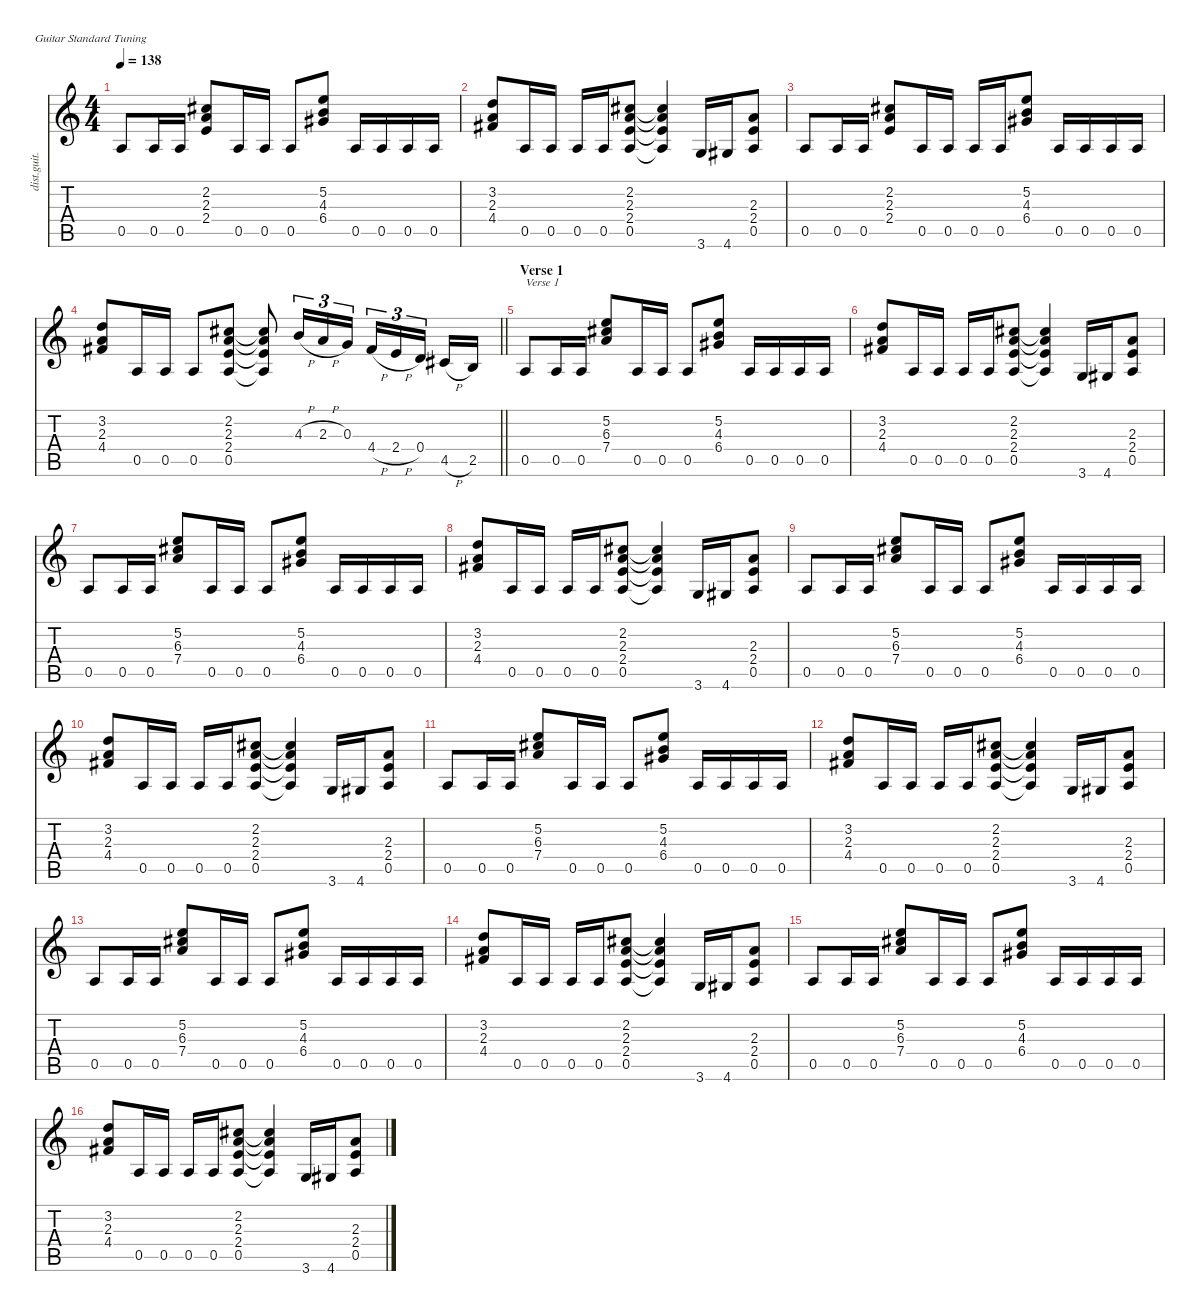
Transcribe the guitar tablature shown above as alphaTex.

\defaultSystemsLayout 4
\hideDynamics
\bracketExtendMode nobrackets
\otherSystemsTrackNameOrientation horizontal
\track ("Lead" "dist.guit.") {instrument distortionguitar}
\staff {score tabs}
\tuning (E4 B3 G3 D3 A2 E2)
\ts (4 4)
\tempo 138
\clef g2
\ks c
0.5.8{dy f beam Up} 0.5.16{beam Up} 0.5.16{beam Up} (2.2{acc #} 2.3 2.4).8{beam Up} 0.5.16{beam Up} 0.5.16{beam Up} 0.5.8{beam Up} (5.2 4.3 6.4{acc #}).8{beam Up} 0.5.16{beam Up} 0.5.16{beam Up} 0.5.16{beam Up} 0.5.16{beam Up} |
(3.2 2.3 4.4{acc #}).8{beam Up} 0.5.16{beam Up} 0.5.16{beam Up} 0.5.16{beam Up} 0.5.16{beam Up} (2.2{acc #} 2.3 2.4 0.5).8{beam Up} (2.2{t acc #} 2.3{t} 2.4{t} 0.5{t}).4{beam Up} 3.6.16{beam Up} 4.6{acc #}.16{beam Up} (2.3 2.4 0.5).8{beam Up} |
0.5.8{beam Up} 0.5.16{beam Up} 0.5.16{beam Up} (2.2{acc #} 2.3 2.4).8{beam Up} 0.5.16{beam Up} 0.5.16{beam Up} 0.5.16{beam Up} 0.5.16{beam Up} (5.2 4.3 6.4{acc #}).8{beam Up} 0.5.16{beam Up} 0.5.16{beam Up} 0.5.16{beam Up} 0.5.16{beam Up} |
\barLineRight lightlight
(3.2 2.3 4.4{acc #}).8{beam Up} 0.5.16{beam Up} 0.5.16{beam Up} 0.5.8{beam Up} (2.2{acc #} 2.3 2.4 0.5).8{beam Up} (2.2{t acc #} 2.3{t} 2.4{t} 0.5{t}).8{beam Up} 4.3{h}.16{tu (3 2) beam Up} 2.3{h}.16{tu (3 2) beam Up} 0.3.16{tu (3 2) beam Up} 4.4{h acc #}.16{tu (3 2) beam Up} 2.4{h}.16{tu (3 2) beam Up} 0.4.16{tu (3 2) beam Up} 4.5{h acc #}.16{beam Up} 2.5.16{beam Up} |
\section ("" "Verse 1")
0.5.8{txt "Verse 1" beam Up} 0.5.16{beam Up} 0.5.16{beam Up} (5.2 6.3{acc #} 7.4).8{beam Up} 0.5.16{beam Up} 0.5.16{beam Up} 0.5.8{beam Up} (5.2 4.3 6.4{acc #}).8{beam Up} 0.5.16{beam Up} 0.5.16{beam Up} 0.5.16{beam Up} 0.5.16{beam Up} |
(3.2 2.3 4.4{acc #}).8{beam Up} 0.5.16{beam Up} 0.5.16{beam Up} 0.5.16{beam Up} 0.5.16{beam Up} (2.2{acc #} 2.3 2.4 0.5).8{beam Up} (2.2{t acc #} 2.3{t} 2.4{t} 0.5{t}).4{beam Up} 3.6.16{beam Up} 4.6{acc #}.16{beam Up} (2.3 2.4 0.5).8{beam Up} |
0.5.8{beam Up} 0.5.16{beam Up} 0.5.16{beam Up} (5.2 6.3{acc #} 7.4).8{beam Up} 0.5.16{beam Up} 0.5.16{beam Up} 0.5.8{beam Up} (5.2 4.3 6.4{acc #}).8{beam Up} 0.5.16{beam Up} 0.5.16{beam Up} 0.5.16{beam Up} 0.5.16{beam Up} |
(3.2 2.3 4.4{acc #}).8{beam Up} 0.5.16{beam Up} 0.5.16{beam Up} 0.5.16{beam Up} 0.5.16{beam Up} (2.2{acc #} 2.3 2.4 0.5).8{beam Up} (2.2{t acc #} 2.3{t} 2.4{t} 0.5{t}).4{beam Up} 3.6.16{beam Up} 4.6{acc #}.16{beam Up} (2.3 2.4 0.5).8{beam Up} |
0.5.8{beam Up} 0.5.16{beam Up} 0.5.16{beam Up} (5.2 6.3{acc #} 7.4).8{beam Up} 0.5.16{beam Up} 0.5.16{beam Up} 0.5.8{beam Up} (5.2 4.3 6.4{acc #}).8{beam Up} 0.5.16{beam Up} 0.5.16{beam Up} 0.5.16{beam Up} 0.5.16{beam Up} |
(3.2 2.3 4.4{acc #}).8{beam Up} 0.5.16{beam Up} 0.5.16{beam Up} 0.5.16{beam Up} 0.5.16{beam Up} (2.2{acc #} 2.3 2.4 0.5).8{beam Up} (2.2{t acc #} 2.3{t} 2.4{t} 0.5{t}).4{beam Up} 3.6.16{beam Up} 4.6{acc #}.16{beam Up} (2.3 2.4 0.5).8{beam Up} |
0.5.8{beam Up} 0.5.16{beam Up} 0.5.16{beam Up} (5.2 6.3{acc #} 7.4).8{beam Up} 0.5.16{beam Up} 0.5.16{beam Up} 0.5.8{beam Up} (5.2 4.3 6.4{acc #}).8{beam Up} 0.5.16{beam Up} 0.5.16{beam Up} 0.5.16{beam Up} 0.5.16{beam Up} |
(3.2 2.3 4.4{acc #}).8{beam Up} 0.5.16{beam Up} 0.5.16{beam Up} 0.5.16{beam Up} 0.5.16{beam Up} (2.2{acc #} 2.3 2.4 0.5).8{beam Up} (2.2{t acc #} 2.3{t} 2.4{t} 0.5{t}).4{beam Up} 3.6.16{beam Up} 4.6{acc #}.16{beam Up} (2.3 2.4 0.5).8{beam Up} |
0.5.8{beam Up} 0.5.16{beam Up} 0.5.16{beam Up} (5.2 6.3{acc #} 7.4).8{beam Up} 0.5.16{beam Up} 0.5.16{beam Up} 0.5.8{beam Up} (5.2 4.3 6.4{acc #}).8{beam Up} 0.5.16{beam Up} 0.5.16{beam Up} 0.5.16{beam Up} 0.5.16{beam Up} |
(3.2 2.3 4.4{acc #}).8{beam Up} 0.5.16{beam Up} 0.5.16{beam Up} 0.5.16{beam Up} 0.5.16{beam Up} (2.2{acc #} 2.3 2.4 0.5).8{beam Up} (2.2{t acc #} 2.3{t} 2.4{t} 0.5{t}).4{beam Up} 3.6.16{beam Up} 4.6{acc #}.16{beam Up} (2.3 2.4 0.5).8{beam Up} |
0.5.8{beam Up} 0.5.16{beam Up} 0.5.16{beam Up} (5.2 6.3{acc #} 7.4).8{beam Up} 0.5.16{beam Up} 0.5.16{beam Up} 0.5.8{beam Up} (5.2 4.3 6.4{acc #}).8{beam Up} 0.5.16{beam Up} 0.5.16{beam Up} 0.5.16{beam Up} 0.5.16{beam Up} |
(3.2 2.3 4.4{acc #}).8{beam Up} 0.5.16{beam Up} 0.5.16{beam Up} 0.5.16{beam Up} 0.5.16{beam Up} (2.2{acc #} 2.3 2.4 0.5).8{beam Up} (2.2{t acc #} 2.3{t} 2.4{t} 0.5{t}).4{beam Up} 3.6.16{beam Up} 4.6{acc #}.16{beam Up} (2.3 2.4 0.5).8{beam Up}
